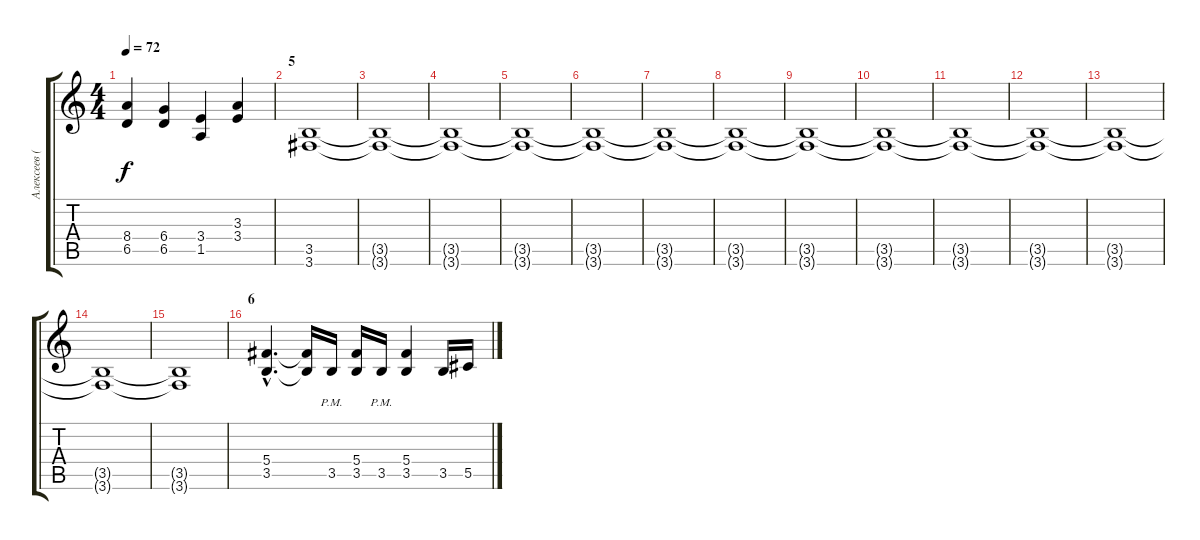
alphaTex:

\track ("Алексеев (Rhythm)" "Алексеев (") {instrument distortionguitar}
\staff {score tabs}
\tuning (Eb4 Bb3 Gb3 Db3 Ab2 Eb2) {hide}
\ts (4 4)
\tempo 72
\clef g2
\ks c
(8.4 6.5).4{dy f} (6.4 6.5).4 (3.4 1.5).4 (3.3 3.4).4 |
\section ("" "5")
(3.5 3.6).1{volume 5} |
(3.5{t} 3.6{t}).1 |
(3.5{t} 3.6{t}).1 |
(3.5{t} 3.6{t}).1 |
(3.5{t} 3.6{t}).1 |
(3.5{t} 3.6{t}).1 |
(3.5{t} 3.6{t}).1 |
(3.5{t} 3.6{t}).1 |
(3.5{t} 3.6{t}).1 |
(3.5{t} 3.6{t}).1 |
(3.5{t} 3.6{t}).1 |
(3.5{t} 3.6{t}).1 |
(3.5{t} 3.6{t}).1 |
(3.5{t} 3.6{t}).1 |
\section ("" "6")
(5.4{hac} 3.5{hac}).4{d volume 9} (5.4{t} 3.5{t}).16 3.5{pm}.16 (5.4 3.5).16 3.5{pm}.16 (5.4 3.5).4 3.5.16 5.5.16
